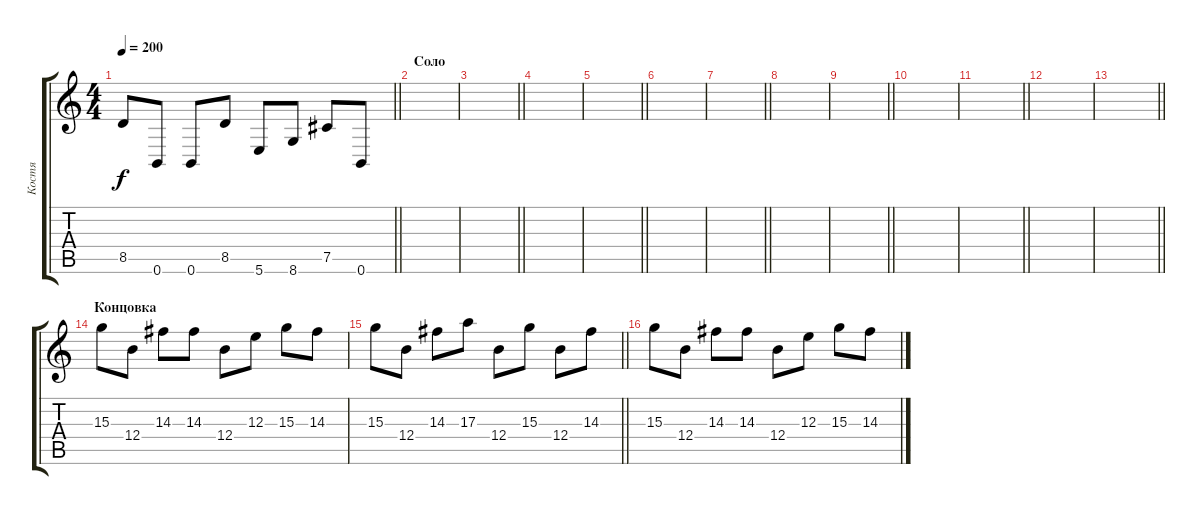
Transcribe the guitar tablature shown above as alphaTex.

\track ("Костя" "Костя") {instrument distortionguitar}
\staff {score tabs}
\tuning (Db4 Ab3 E3 B2 Gb2 B1) {hide}
\ts (4 4)
\tempo 200
\clef g2
\barLineRight lightlight
\ks c
8.5.8{dy f} 0.6.8 0.6.8 8.5.8 5.6.8 8.6.8 7.5.8 0.6.8 |
\section ("" "Соло")
|
\barLineRight lightlight
|
|
\barLineRight lightlight
|
|
\barLineRight lightlight
|
|
\barLineRight lightlight
|
|
\barLineRight lightlight
|
|
\barLineRight lightlight
|
\section ("" "Концовка")
15.3.8 12.4.8 14.3.8 14.3.8 12.4.8 12.3.8 15.3.8 14.3.8 |
\barLineRight lightlight
15.3.8 12.4.8 14.3.8 17.3.8 12.4.8 15.3.8 12.4.8 14.3.8 |
15.3.8 12.4.8 14.3.8 14.3.8 12.4.8 12.3.8 15.3.8 14.3.8
